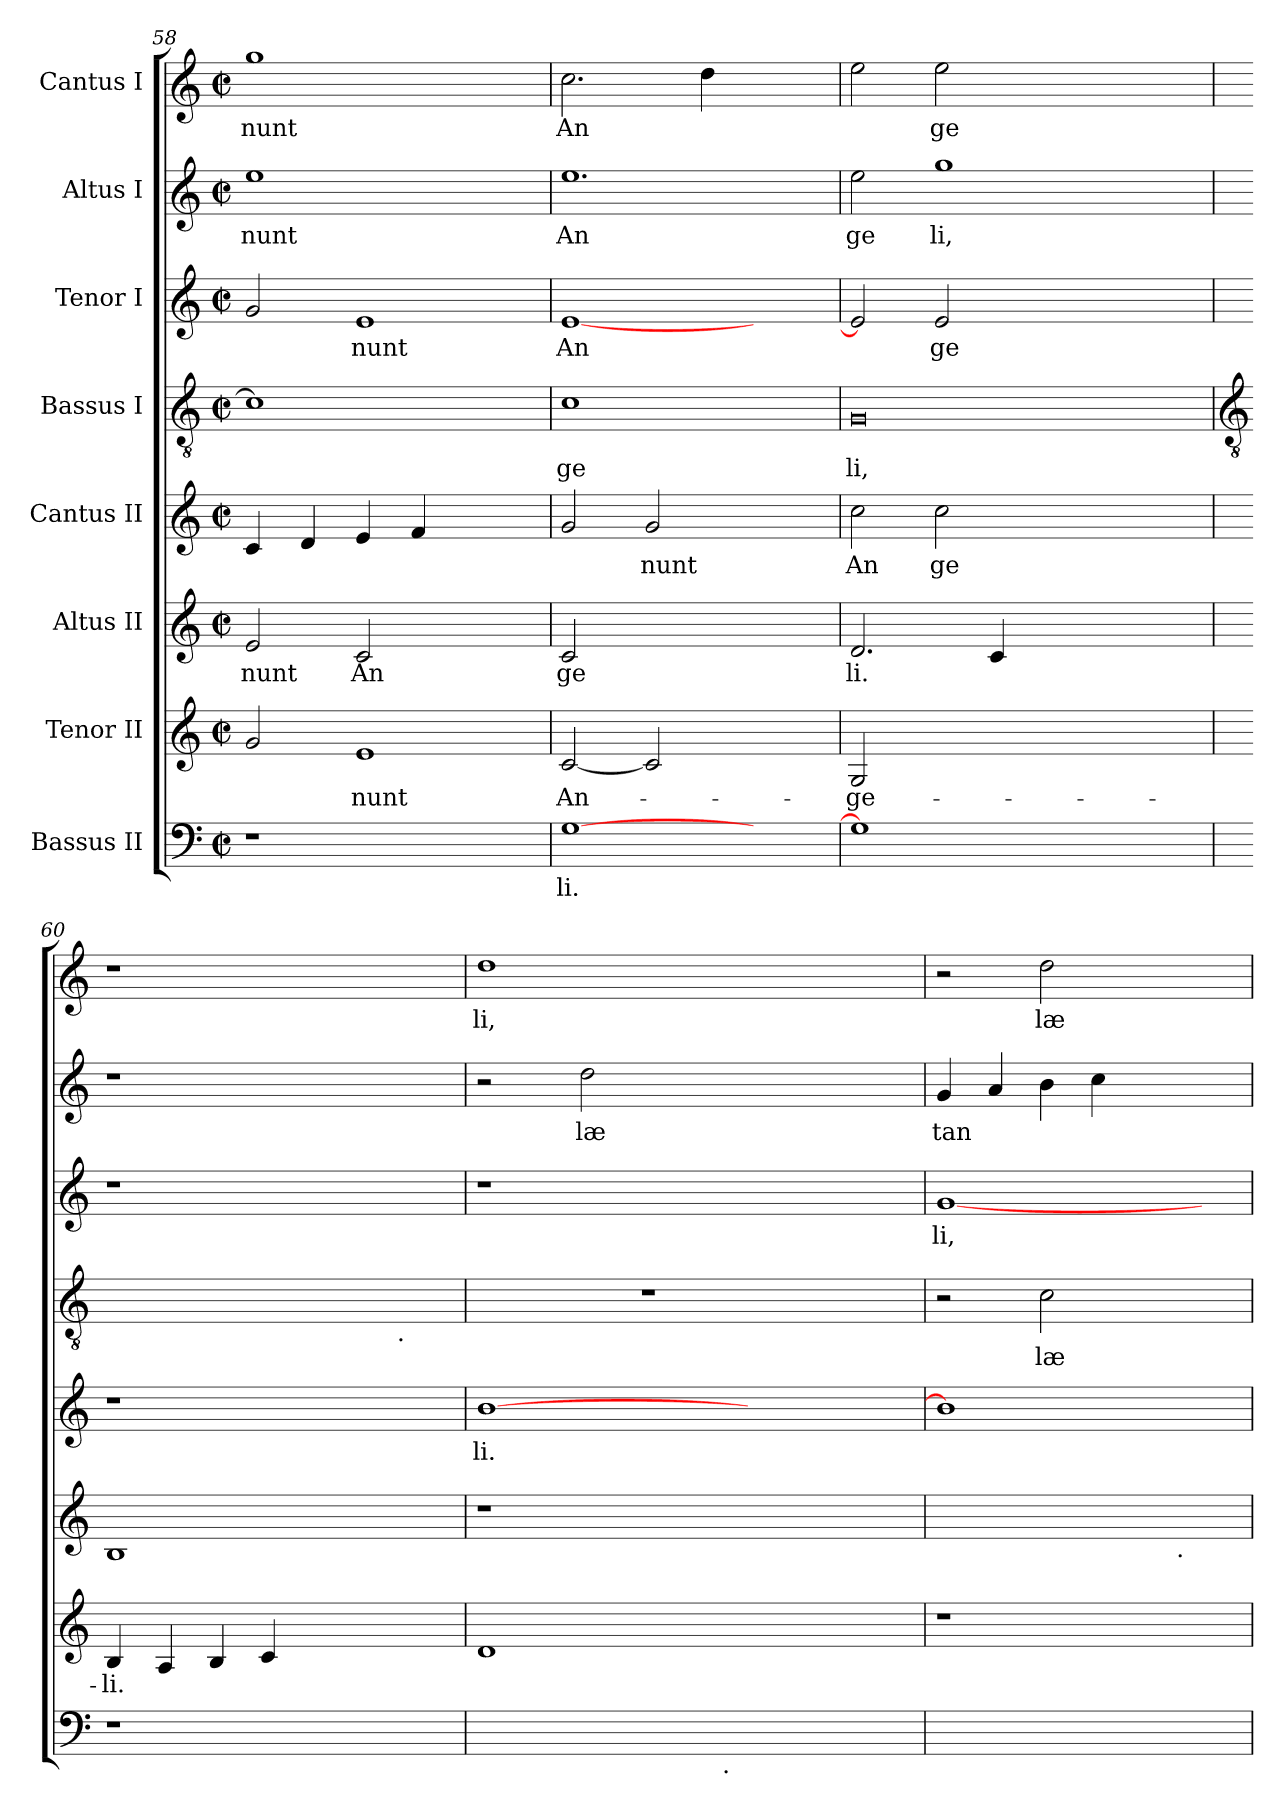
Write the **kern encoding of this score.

**kern	**text	**kern	**text	**kern	**text	**kern	**text	**kern	**text	**kern	**text	**kern	**text	**kern	**text
*part8	*part8	*part7	*part7	*part6	*part6	*part5	*part5	*part4	*part4	*part3	*part3	*part2	*part2	*part1	*part1
*staff8	*staff8	*staff7	*staff7	*staff6	*staff6	*staff5	*staff5	*staff4	*staff4	*staff3	*staff3	*staff2	*staff2	*staff1	*staff1
*I"Bassus II	*	*I"Tenor II	*	*I"Altus II	*	*I"Cantus II	*	*I"Bassus I	*	*I"Tenor I	*	*I"Altus I	*	*I"Cantus I	*
*clefF4	*	*clefG2	*	*clefG2	*	*clefG2	*	*clefGv2	*	*clefG2	*	*clefG2	*	*clefG2	*
*k[]	*	*k[]	*	*k[]	*	*k[]	*	*k[]	*	*k[]	*	*k[]	*	*k[]	*
*C:	*	*C:	*	*C:	*	*C:	*	*C:	*	*C:	*	*C:	*	*C:	*
*M2/2	*	*M2/2	*	*M2/2	*	*M2/2	*	*M2/2	*	*M2/2	*	*M2/2	*	*M2/2	*
*met(c|)	*	*met(c|)	*	*met(c|)	*	*met(c|)	*	*met(c|)	*	*met(c|)	*	*met(c|)	*	*met(c|)	*
=58A	=58A	=58A	=58A	=58A	=58A	=58A	=58A	=58A	=58A	=58A	=58A	=58A	=58A	=58A	=58A
!	!	!	!	!	!LO:LY:b	!	!	!	!	!	!	!	!LO:LY:b	!	!LO:LY:b
1r	.	2g/	.	2e/	nunt	4c/	.	1c]	.	2g/	.	1ee	nunt	1gg	nunt
.	.	.	.	.	.	4d/	.	.	.	.	.	.	.	.	.
!	!	!	!LO:LY:b	!	!LO:LY:b	!	!	!	!	!	!LO:LY:b	!	!	!	!
.	.	1e	-nunt	2c/	An	4e/	.	.	.	1e	nunt	.	.	.	.
.	.	.	.	.	.	4f/	.	.	.	.	.	.	.	.	.
2ryy	.	.	.	2ryy	.	2ryy	.	2ryy	.	.	.	2ryy	.	2ryy	.
!!LO:LB:g=z
=59A	=59A	=59A	=59A	=59A	=59A	=59A	=59A	=59A	=59A	=59A	=59A	=59A	=59A	=59A	=59A
!	!LO:LY:b	!	!LO:LY:b	!	!LO:LY:b	!	!	!	!LO:LY:b	!	!LO:LY:b	!	!LO:LY:b	!	!LO:LY:b
[1G	-li.	[2c/	An-	2c/	ge	2g/	.	1c	ge	[1e	An	1.ee	An	2.cc\	An
!	!	!	!	!	!	!	!LO:LY:b	!	!	!	!	!	!	!	!
.	.	2c/]	.	1ryy	.	2g/	nunt	.	.	.	.	.	.	.	.
.	.	.	.	.	.	.	.	.	.	.	.	.	.	4dd\	.
2ryy	.	2ryy	.	.	.	2ryy	.	2ryy	.	2ryy	.	.	.	2ryy	.
!!LO:LB:g=z
=60A	=60A	=60A	=60A	=60A	=60A	=60A	=60A	=60A	=60A	=60A	=60A	=60A	=60A	=60A	=60A
!	!	!	!LO:LY:b	!	!LO:LY:b	!	!LO:LY:b	!	!LO:LY:b	!	!	!	!LO:LY:b	!	!
1G]	.	2G/	-ge-	2.d/	li.	2cc\	An	0G	li,	2e/]	.	2ee\	ge	2ee\	.
!	!	!	!	!	!	!	!LO:LY:b	!	!	!	!LO:LY:b	!	!LO:LY:b	!	!LO:LY:b
.	.	1.ryy	.	.	.	2cc\	ge	.	.	2e/	ge	1gg	li,	2ee\	ge
.	.	.	.	4c/	.	.	.	.	.	.	.	.	.	.	.
1ryy	.	.	.	1ryy	.	1ryy	.	.	.	1ryy	.	.	.	1ryy	.
.	.	.	.	.	.	.	.	.	.	.	.	2ryy	.	.	.
!!LO:LB:g=z
=60B	=60B	=60B	=60B	=60B	=60B	=60B	=60B	=60B	=60B	=60B	=60B	=60B	=60B	=60B	=60B
*	*	*	*	*	*	*	*	*clefGv2	*	*	*	*	*	*	*
!	!	!	!LO:LY:b	!	!	!	!	!	!	!	!	!	!	!	!
1r	.	4B/	-li.	1B	.	1r	.	4ryy	.	1r	.	1r	.	1r	.
.	.	4A/	.	.	.	.	.	4ryy	.	.	.	.	.	.	.
.	.	4B/	.	.	.	.	.	4ryy	.	.	.	.	.	.	.
.	.	4c/	.	.	.	.	.	64ryy	.	.	.	.	.	.	.
.	.	.	.	.	.	.	.	64ryy	.	.	.	.	.	.	.
.	.	.	.	.	.	.	.	64ryy	.	.	.	.	.	.	.
.	.	.	.	.	.	.	.	64ryy	.	.	.	.	.	.	.
.	.	.	.	.	.	.	.	64ryy	.	.	.	.	.	.	.
.	.	.	.	.	.	.	.	64ryy	.	.	.	.	.	.	.
.	.	.	.	.	.	.	.	64ryy	.	.	.	.	.	.	.
.	.	.	.	.	.	.	.	64ryy	.	.	.	.	.	.	.
.	.	.	.	.	.	.	.	64ryy	.	.	.	.	.	.	.
.	.	.	.	.	.	.	.	64ryy	.	.	.	.	.	.	.
.	.	.	.	.	.	.	.	64ryy	.	.	.	.	.	.	.
.	.	.	.	.	.	.	.	64ryy	.	.	.	.	.	.	.
.	.	.	.	.	.	.	.	64ryy	.	.	.	.	.	.	.
.	.	.	.	.	.	.	.	64ryy	.	.	.	.	.	.	.
!	!	!	!	!	!	!	!	!LO:TX:b:t=.	!	!	!	!	!	!	!
.	.	.	.	.	.	.	.	64ryy	.	.	.	.	.	.	.
.	.	.	.	.	.	.	.	4ryy	.	.	.	.	.	.	.
8...ryy	.	8...ryy	.	8...ryy	.	8...ryy	.	.	.	8...ryy	.	8...ryy	.	8...ryy	.
!!LO:LB:g=z
=61	=61	=61	=61	=61	=61	=61	=61	=61	=61	=61	=61	=61	=61	=61	=61
!	!	!	!	!	!	!	!LO:LY:b	!	!	!	!	!	!	!	!LO:LY:b
4ryy	.	1d	.	1r	.	[1b	li.	4ryy	.	1r	.	2r	.	1dd	li,
4ryy	.	.	.	.	.	.	.	4ryy	.	.	.	.	.	.	.
!	!	!	!	!	!	!	!	!	!	!	!	!	!LO:LY:b	!	!
4ryy	.	.	.	.	.	.	.	4ryy	.	.	.	2dd\	læ	.	.
32ryy	.	.	.	.	.	.	.	64ryy	.	.	.	.	.	.	.
.	.	.	.	.	.	.	.	1r	.	.	.	.	.	.	.
32ryy	.	.	.	.	.	.	.	.	.	.	.	.	.	.	.
32ryy	.	.	.	.	.	.	.	.	.	.	.	.	.	.	.
32ryy	.	.	.	.	.	.	.	.	.	.	.	.	.	.	.
32ryy	.	.	.	.	.	.	.	.	.	.	.	.	.	.	.
32ryy	.	.	.	.	.	.	.	.	.	.	.	.	.	.	.
!LO:TX:b:t=.	!	!	!	!	!	!	!	!	!	!	!	!	!	!	!
32ryy	.	.	.	.	.	.	.	.	.	.	.	.	.	.	.
4ryy	.	.	.	.	.	.	.	.	.	.	.	.	.	.	.
.	.	2ryy	.	2ryy	.	2ryy	.	.	.	2ryy	.	2ryy	.	2ryy	.
2ryy	.	.	.	.	.	.	.	.	.	.	.	.	.	.	.
.	.	4ryy	.	4ryy	.	4ryy	.	.	.	4ryy	.	4ryy	.	4ryy	.
32.ryy	.	.	.	.	.	.	.	.	.	.	.	.	.	.	.
.	.	64ryy	.	64ryy	.	64ryy	.	.	.	64ryy	.	64ryy	.	64ryy	.
!!LO:LB:g=z
=62	=62	=62	=62	=62	=62	=62	=62	=62	=62	=62	=62	=62	=62	=62	=62
!	!	!	!	!	!	!	!	!	!	!	!LO:LY:b	!	!LO:LY:b	!	!
4ryy	.	1r	.	4ryy	.	1b]	.	2r	.	[1g	li,	4g/	tan	2r	.
4ryy	.	.	.	4ryy	.	.	.	.	.	.	.	4a/	.	.	.
!	!	!	!	!	!	!	!	!	!LO:LY:b	!	!	!	!	!	!LO:LY:b
4ryy	.	.	.	4ryy	.	.	.	2c\	læ	.	.	4b\	.	2dd\	læ
32ryy	.	.	.	32ryy	.	.	.	.	.	.	.	4cc\	.	.	.
4..ryy	.	.	.	32ryy	.	.	.	.	.	.	.	.	.	.	.
.	.	.	.	32ryy	.	.	.	.	.	.	.	.	.	.	.
.	.	.	.	32ryy	.	.	.	.	.	.	.	.	.	.	.
.	.	.	.	32ryy	.	.	.	.	.	.	.	.	.	.	.
.	.	.	.	32ryy	.	.	.	.	.	.	.	.	.	.	.
!	!	!	!	!LO:TX:b:t=.	!	!	!	!	!	!	!	!	!	!	!
.	.	.	.	32ryy	.	.	.	.	.	.	.	.	.	.	.
.	.	.	.	4ryy	.	.	.	.	.	.	.	.	.	.	.
.	.	8..ryy	.	.	.	8..ryy	.	8..ryy	.	8..ryy	.	8..ryy	.	8..ryy	.
=	=	=	=	=	=	=	=	=	=	=	=	=	=	=	=
*-	*-	*-	*-	*-	*-	*-	*-	*-	*-	*-	*-	*-	*-	*-	*-
